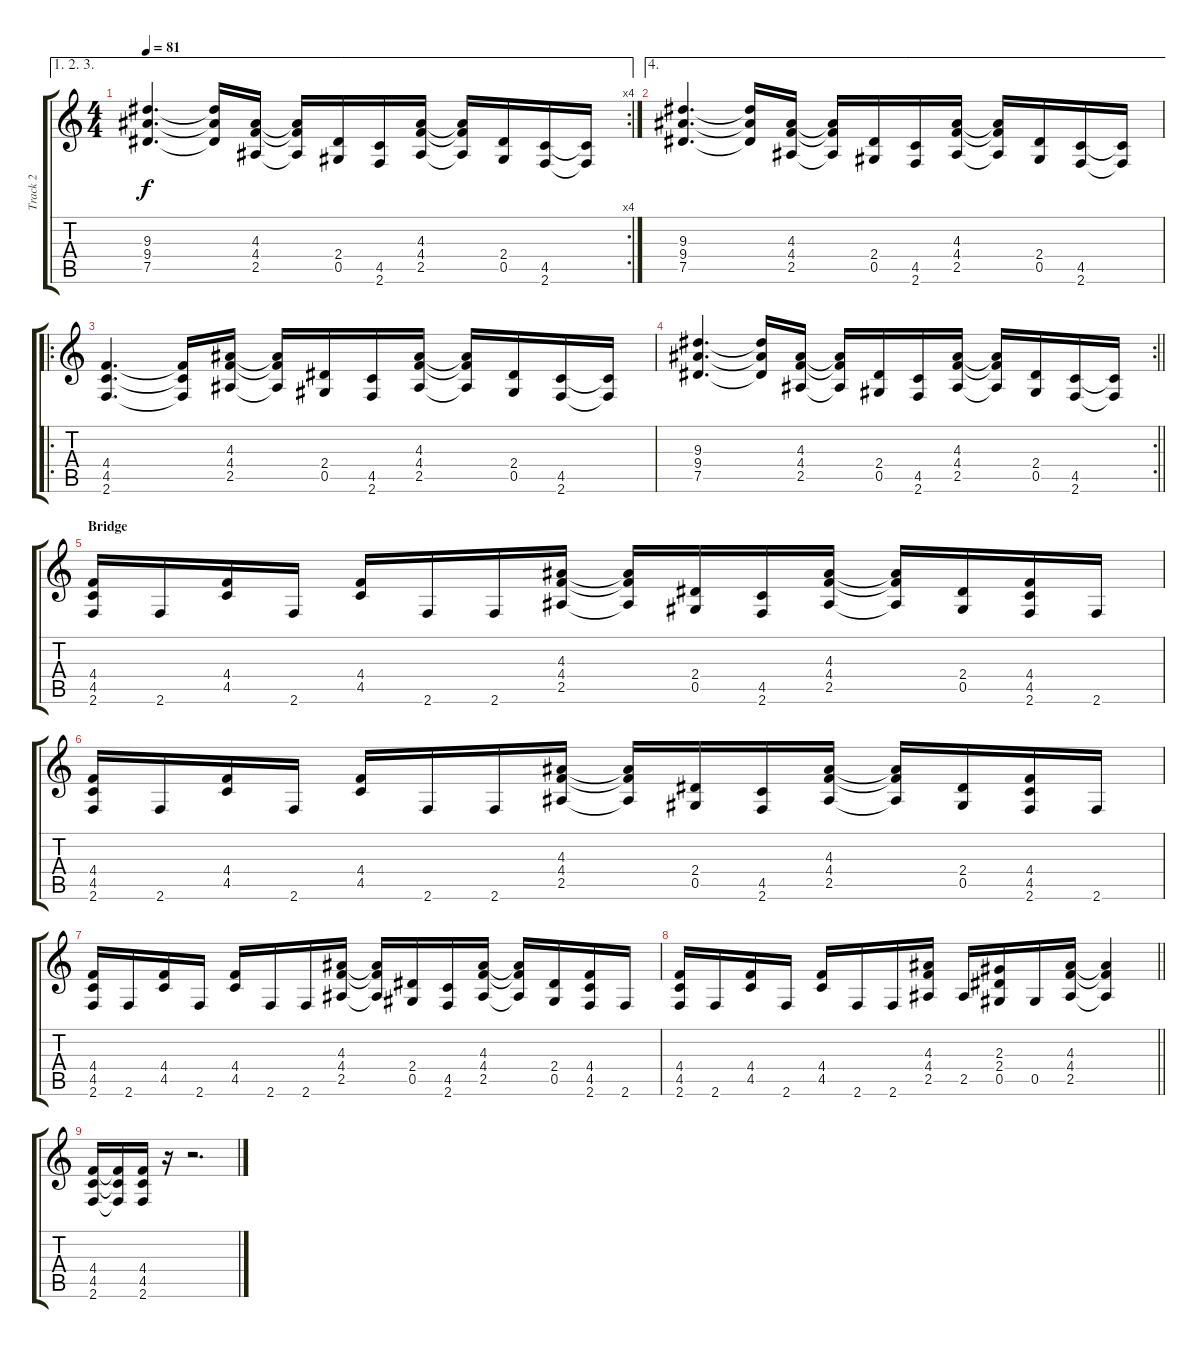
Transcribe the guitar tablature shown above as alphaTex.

\track ("Track 2" "Track 2") {instrument distortionguitar}
\staff {score tabs}
\tuning (Eb4 Bb3 Gb3 Db3 Ab2 Eb2) {hide}
\ae (1 2 3)
\rc 4
\ts (4 4)
\tempo 81
\clef g2
\ks c
(9.3 9.4 7.5).4{d dy f} (9.3{t} 9.4{t} 7.5{t}).16 (4.3 4.4 2.5).16 (4.3{t} 4.4{t} 2.5{t}).16 (2.4 0.5).16 (4.5 2.6).16 (4.3 4.4 2.5).16 (4.3{t} 4.4{t} 2.5{t}).16 (2.4 0.5).16 (4.5 2.6).16 (4.5{t} 2.6{t}).16 |
\ae 4
(9.3 9.4 7.5).4{d} (9.3{t} 9.4{t} 7.5{t}).16 (4.3 4.4 2.5).16 (4.3{t} 4.4{t} 2.5{t}).16 (2.4 0.5).16 (4.5 2.6).16 (4.3 4.4 2.5).16 (4.3{t} 4.4{t} 2.5{t}).16 (2.4 0.5).16 (4.5 2.6).16 (4.5{t} 2.6{t}).16 |
\ro
(4.4 4.5 2.6).4{d} (4.4{t} 4.5{t} 2.6{t}).16 (4.3 4.4 2.5).16 (4.3{t} 4.4{t} 2.5{t}).16 (2.4 0.5).16 (4.5 2.6).16 (4.3 4.4 2.5).16 (4.3{t} 4.4{t} 2.5{t}).16 (2.4 0.5).16 (4.5 2.6).16 (4.5{t} 2.6{t}).16 |
\rc 2
\barLineRight lightlight
(9.3 9.4 7.5).4{d} (9.3{t} 9.4{t} 7.5{t}).16 (4.3 4.4 2.5).16 (4.3{t} 4.4{t} 2.5{t}).16 (2.4 0.5).16 (4.5 2.6).16 (4.3 4.4 2.5).16 (4.3{t} 4.4{t} 2.5{t}).16 (2.4 0.5).16 (4.5 2.6).16 (4.5{t} 2.6{t}).16 |
\section ("" "Bridge")
(4.4 4.5 2.6).16 2.6.16 (4.4 4.5).16 2.6.16 (4.4 4.5).16 2.6.16 2.6.16 (4.3 4.4 2.5).16 (4.3{t} 4.4{t} 2.5{t}).16 (2.4 0.5).16 (4.5 2.6).16 (4.3 4.4 2.5).16 (4.3{t} 4.4{t} 2.5{t}).16 (2.4 0.5).16 (4.4 4.5 2.6).16 2.6.16 |
(4.4 4.5 2.6).16 2.6.16 (4.4 4.5).16 2.6.16 (4.4 4.5).16 2.6.16 2.6.16 (4.3 4.4 2.5).16 (4.3{t} 4.4{t} 2.5{t}).16 (2.4 0.5).16 (4.5 2.6).16 (4.3 4.4 2.5).16 (4.3{t} 4.4{t} 2.5{t}).16 (2.4 0.5).16 (4.4 4.5 2.6).16 2.6.16 |
(4.4 4.5 2.6).16 2.6.16 (4.4 4.5).16 2.6.16 (4.4 4.5).16 2.6.16 2.6.16 (4.3 4.4 2.5).16 (4.3{t} 4.4{t} 2.5{t}).16 (2.4 0.5).16 (4.5 2.6).16 (4.3 4.4 2.5).16 (4.3{t} 4.4{t} 2.5{t}).16 (2.4 0.5).16 (4.4 4.5 2.6).16 2.6.16 |
\barLineRight lightlight
(4.4 4.5 2.6).16 2.6.16 (4.4 4.5).16 2.6.16 (4.4 4.5).16 2.6.16 2.6.16 (4.3 4.4 2.5).16 2.5.16 (2.3 2.4 0.5).16 0.5.16 (4.3 4.4 2.5).16 (4.3{t} 4.4{t} 2.5{t}).4 |
(4.4 4.5 2.6).16 (4.4{t} 4.5{t} 2.6{t}).16 (4.4 4.5 2.6).16 r.16 r.2{d}
